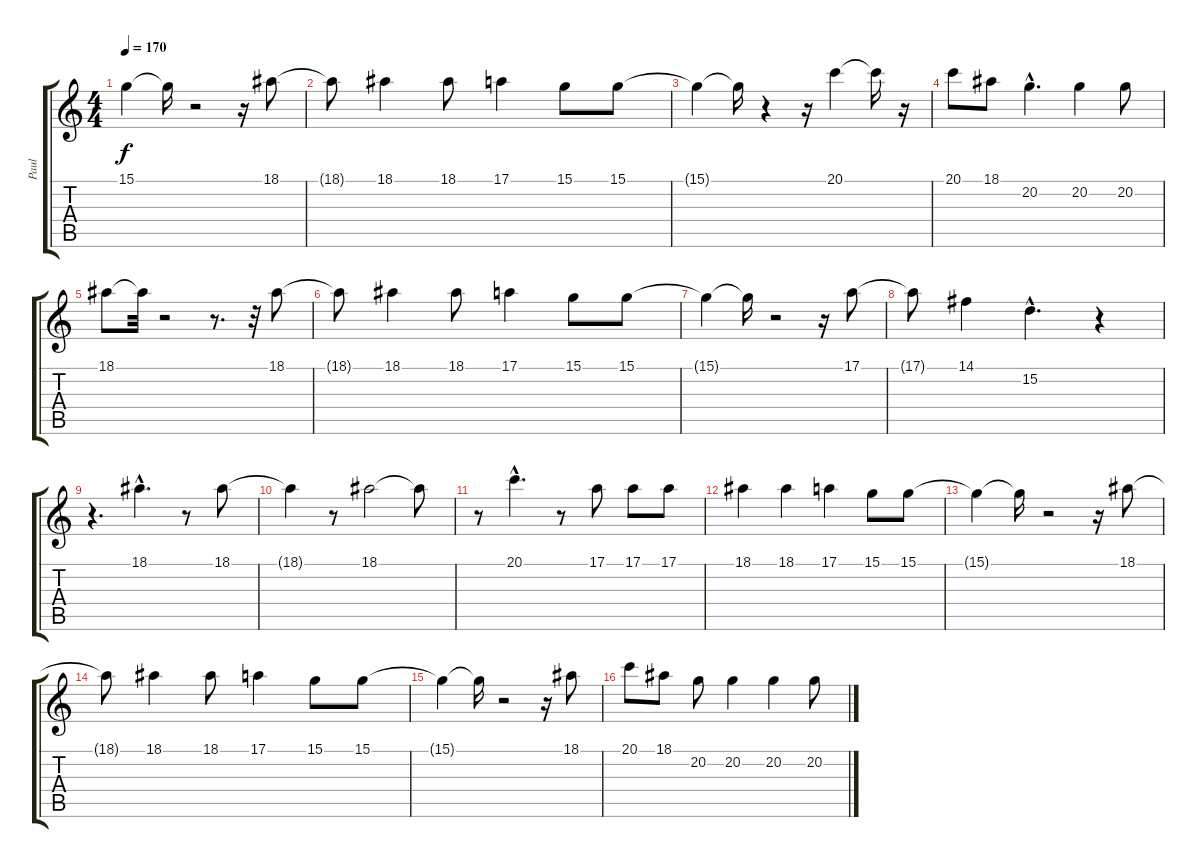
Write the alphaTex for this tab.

\track ("Paul" "Paul") {instrument lead6voice}
\staff {score tabs}
\tuning (E4 B3 G3 D3 A2 E2) {hide}
\ts (4 4)
\tempo 170
\clef g2
\ks c
15.1{t}.4{dy f} 15.1{t}.16 r.2 r.16 18.1.8 |
18.1{t}.8 18.1.4 18.1.8 17.1.4 15.1.8 15.1.8 |
15.1{t}.4 15.1{t}.16 r.4 r.16 20.1.4 20.1{t}.16 r.16 |
20.1.8 18.1.8 20.2{hac}.4{d} 20.2.4 20.2.8 |
18.1.8 18.1{t}.32 r.2 r.8{d} r.32 18.1.8 |
18.1{t}.8 18.1.4 18.1.8 17.1.4 15.1.8 15.1.8 |
15.1{t}.4 15.1{t}.16 r.2 r.16 17.1.8 |
17.1{t}.8 14.1.4 15.2{hac}.4{d} r.4 |
r.4{d} 18.1{hac}.4{d} r.8 18.1.8 |
18.1{t}.4 r.8 18.1.2 18.1{t}.8 |
r.8 20.1{hac}.4{d} r.8 17.1.8 17.1.8 17.1.8 |
18.1.4 18.1.4 17.1.4 15.1.8 15.1.8 |
15.1{t}.4 15.1{t}.16 r.2 r.16 18.1.8 |
18.1{t}.8 18.1.4 18.1.8 17.1.4 15.1.8 15.1.8 |
15.1{t}.4 15.1{t}.16 r.2 r.16 18.1.8 |
20.1.8 18.1.8 20.2.8 20.2.4 20.2.4 20.2.8
